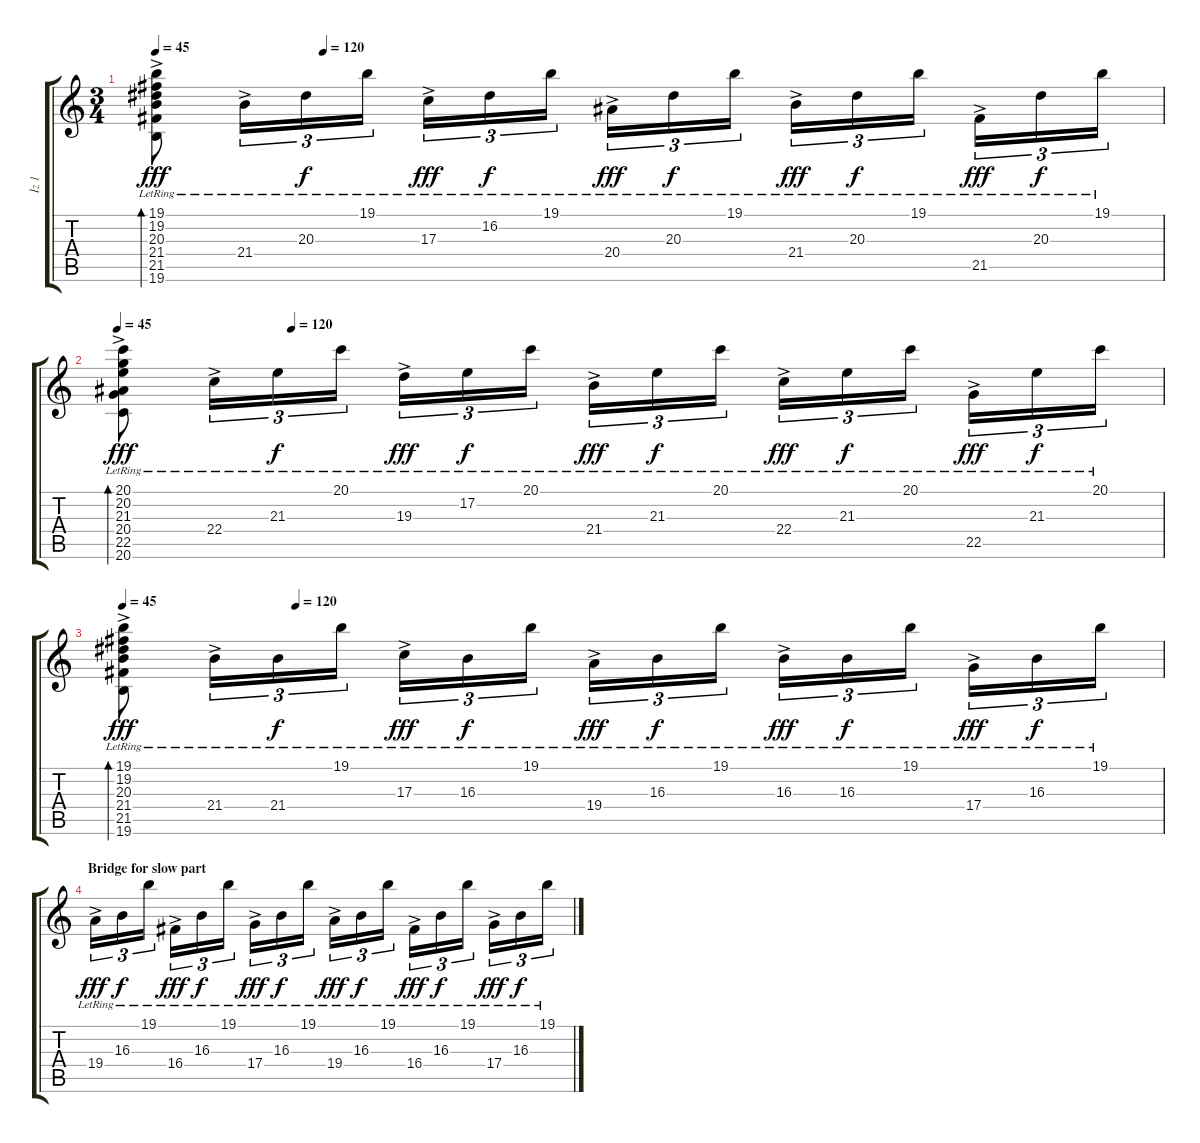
\track ("İz 1" "İz 1") {instrument stringensemble1}
\staff {score tabs}
\tuning (E4 B3 G3 D3 A2 E2) {hide}
\ts (3 4)
\tempo 45
\tempo (120 0.16666666666666666)
\clef g2
\ks c
(19.1{ac lr} 19.2{ac lr} 20.3{ac lr} 21.4{ac} 21.5{ac} 19.6{ac lr}).8{bd 120 dy fff} 21.4{ac lr}.16{tu (3 2)} 20.3{lr}.16{tu (3 2) dy f} 19.1{lr}.16{tu (3 2)} 17.3{ac lr}.16{tu (3 2) dy fff} 16.2{lr}.16{tu (3 2) dy f} 19.1{lr}.16{tu (3 2)} 20.4{ac lr}.16{tu (3 2) dy fff} 20.3{lr}.16{tu (3 2) dy f} 19.1{lr}.16{tu (3 2)} 21.4{ac lr}.16{tu (3 2) dy fff} 20.3{lr}.16{tu (3 2) dy f} 19.1{lr}.16{tu (3 2)} 21.5{ac lr}.16{tu (3 2) dy fff} 20.3{lr}.16{tu (3 2) dy f} 19.1{lr}.16{tu (3 2)} |
\tempo 45
\tempo (120 0.16666666666666666)
(20.1{ac lr} 20.2{ac lr} 21.3{ac lr} 20.4{ac} 22.5{ac} 20.6{ac lr}).8{bd 120 dy fff} 22.4{ac lr}.16{tu (3 2)} 21.3{lr}.16{tu (3 2) dy f} 20.1{lr}.16{tu (3 2)} 19.3{ac lr}.16{tu (3 2) dy fff} 17.2{lr}.16{tu (3 2) dy f} 20.1{lr}.16{tu (3 2)} 21.4{ac lr}.16{tu (3 2) dy fff} 21.3{lr}.16{tu (3 2) dy f} 20.1{lr}.16{tu (3 2)} 22.4{ac lr}.16{tu (3 2) dy fff} 21.3{lr}.16{tu (3 2) dy f} 20.1{lr}.16{tu (3 2)} 22.5{ac lr}.16{tu (3 2) dy fff} 21.3{lr}.16{tu (3 2) dy f} 20.1{lr}.16{tu (3 2)} |
\tempo 45
\tempo (120 0.16666666666666666)
(19.1{ac} 19.2{ac} 20.3{ac} 21.4{ac} 21.5{ac} 19.6{ac lr}).8{bd 120 dy fff} 21.4{ac lr}.16{tu (3 2)} 21.4{lr}.16{tu (3 2) dy f} 19.1{lr}.16{tu (3 2)} 17.3{ac lr}.16{tu (3 2) dy fff} 16.3{lr}.16{tu (3 2) dy f} 19.1{lr}.16{tu (3 2)} 19.4{ac lr}.16{tu (3 2) dy fff} 16.3{lr}.16{tu (3 2) dy f} 19.1{lr}.16{tu (3 2)} 16.3{ac lr}.16{tu (3 2) dy fff} 16.3{lr}.16{tu (3 2) dy f} 19.1{lr}.16{tu (3 2)} 17.4{ac lr}.16{tu (3 2) dy fff} 16.3{lr}.16{tu (3 2) dy f} 19.1{lr}.16{tu (3 2)} |
\section ("" "Bridge for slow part")
19.4{ac lr}.16{tu (3 2) dy fff} 16.3{lr}.16{tu (3 2) dy f} 19.1{lr}.16{tu (3 2)} 16.4{ac lr}.16{tu (3 2) dy fff} 16.3{lr}.16{tu (3 2) dy f} 19.1{lr}.16{tu (3 2)} 17.4{ac lr}.16{tu (3 2) dy fff} 16.3{lr}.16{tu (3 2) dy f} 19.1{lr}.16{tu (3 2)} 19.4{ac lr}.16{tu (3 2) dy fff} 16.3{lr}.16{tu (3 2) dy f} 19.1{lr}.16{tu (3 2)} 16.4{ac lr}.16{tu (3 2) dy fff} 16.3{lr}.16{tu (3 2) dy f} 19.1{lr}.16{tu (3 2)} 17.4{ac lr}.16{tu (3 2) dy fff} 16.3{lr}.16{tu (3 2) dy f} 19.1{lr}.16{tu (3 2)}
